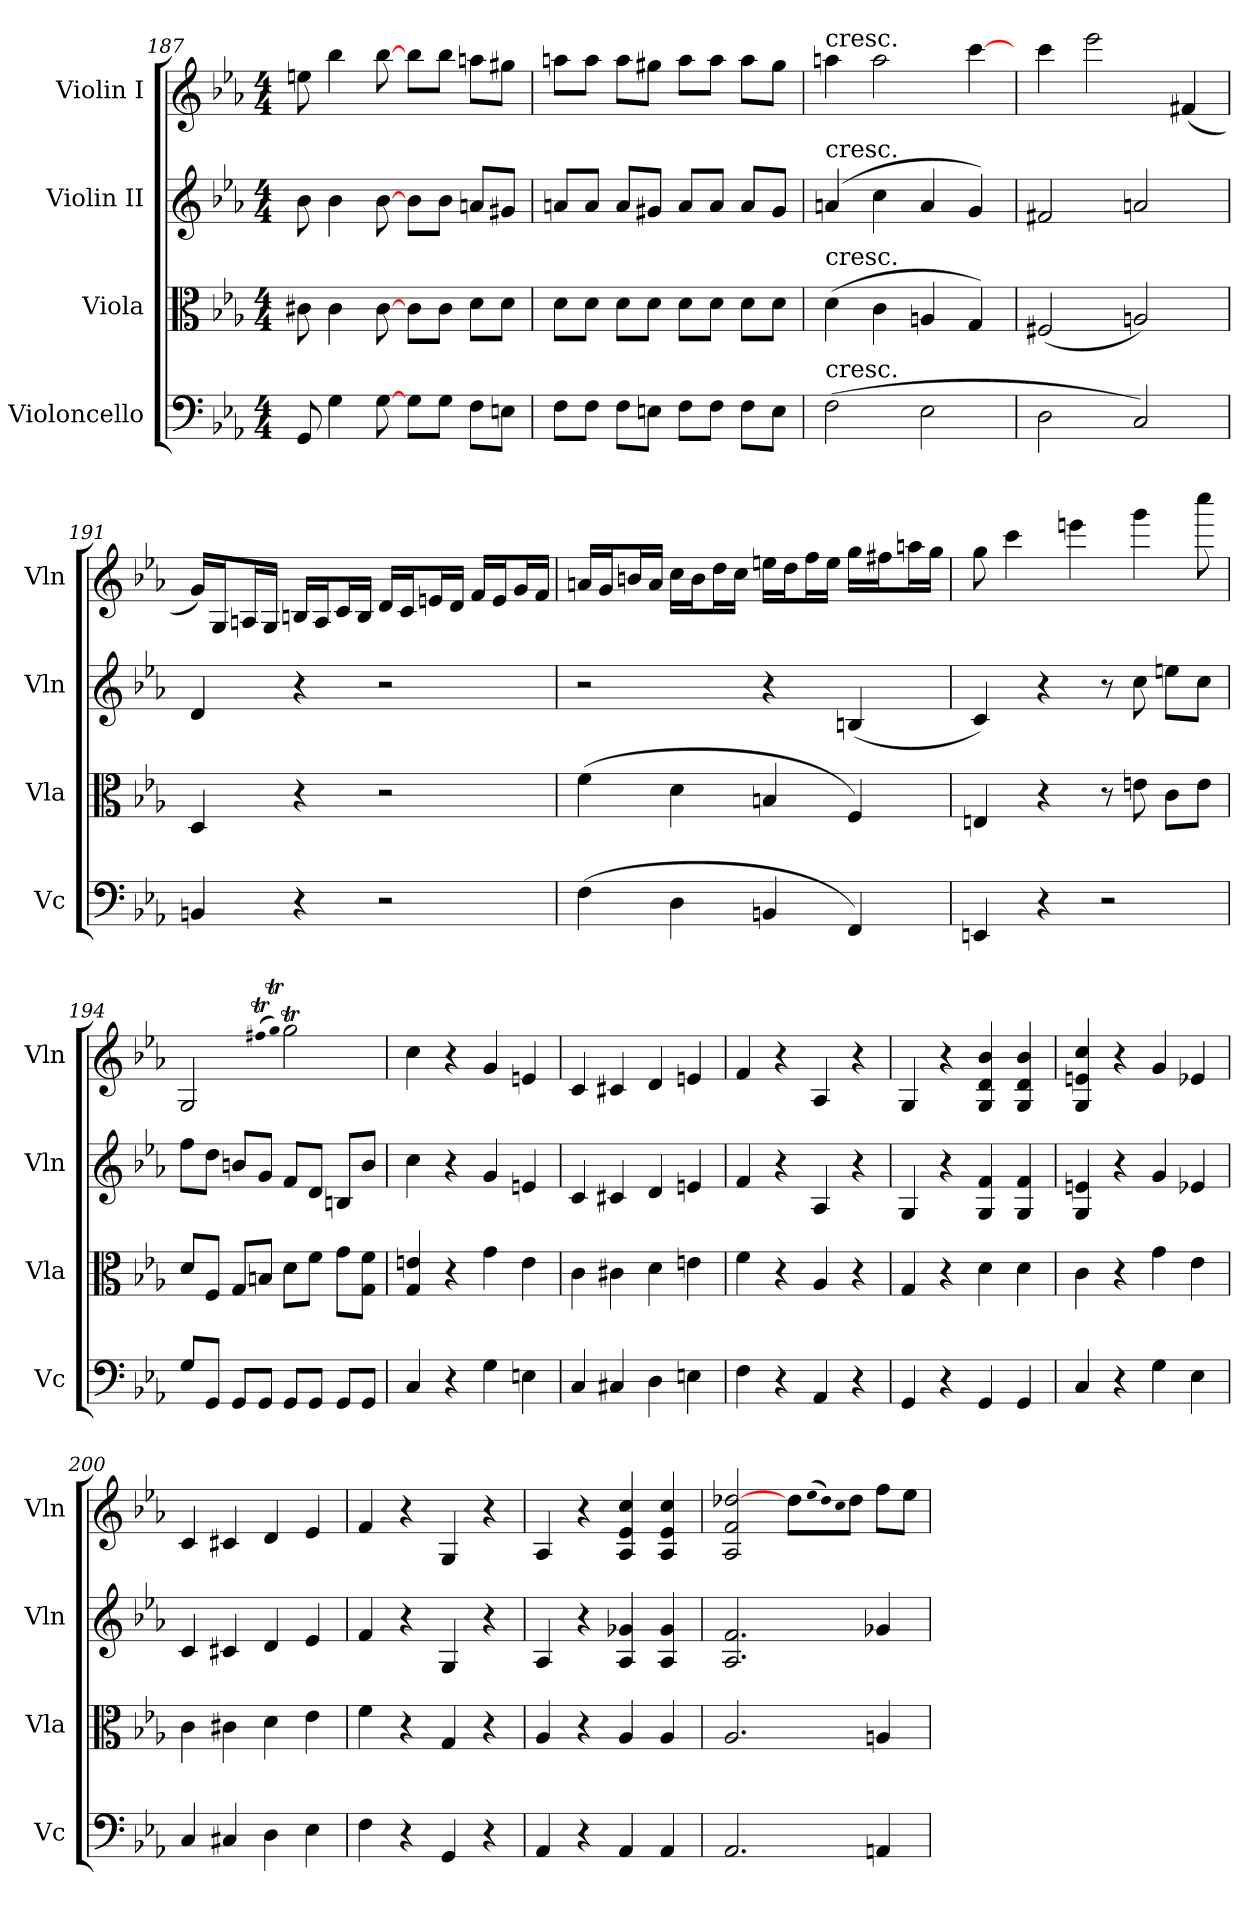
**kern	**kern	**kern	**kern
*part4	*part3	*part2	*part1
*staff4	*staff3	*staff2	*staff1
*I"Violoncello	*I"Viola	*I"Violin II	*I"Violin I
*I'Vc	*I'Vla	*I'Vln	*I'Vln
*clefF4	*clefC3	*clefG2	*clefG2
*k[b-e-a-]	*k[b-e-a-]	*k[b-e-a-]	*k[b-e-a-]
*c:	*c:	*c:	*c:
*M4/4	*M4/4	*M4/4	*M4/4
=187	=187	=187	=187
8GG	8c#X	8b-	8een
4G	4c#	4b-	4bb-
[8G	[8c#	[8b-	[8bb-
8G\L	8c#\L	8b-\L	8bb-\L
8G\J	8c#\J	8b-\J	8bb-\J
8F\L	8d\L	8an/L	8aan\L
8En\J	8d\J	8g#X/J	8gg#X\J
=188	=188	=188	=188
8F\L	8d\L	8an/L	8aan\L
8F\J	8d\J	8a/J	8aa\J
8F\L	8d\L	8a/L	8aa\L
8En\J	8d\J	8g#X/J	8gg#X\J
8F\L	8d\L	8a/L	8aa\L
8F\J	8d\J	8a/J	8aa\J
8F\L	8d\L	8a/L	8aa\L
8E\J	8d\J	8g#/J	8gg#\J
=189	=189	=189	=189
!	!	!	!LO:TX:a:t=cresc.
!	!	!LO:TX:a:t=cresc.	!
!	!LO:TX:a:t=cresc.	!	!
!LO:TX:a:t=cresc.	!	!	!
(2F	(4d	(4an	4aan
.	4c	4cc	2aa
2E-	4An	4a	.
.	4G)	4g)	[4ccc
=190	=190	=190	=190
2D	(2F#X	2f#X	4ccc
.	.	.	2eee-
2C)	2An)	2an	.
.	.	.	(4f#X
=191	=191	=191	=191
4BBn	4D	4d	16g/LL)
.	.	.	16G/J
.	.	.	16An/L
.	.	.	16G/JJ
4r	4r	4r	16Bn/LL
.	.	.	16A/J
.	.	.	16c/L
.	.	.	16B/JJ
2r	2r	2r	16d/LL
.	.	.	16c/J
.	.	.	16en/L
.	.	.	16d/JJ
.	.	.	16f/LL
.	.	.	16e/J
.	.	.	16g/L
.	.	.	16f/JJ
=192	=192	=192	=192
(4F	(4f	2r	16an/LL
.	.	.	16g/J
.	.	.	16bn/L
.	.	.	16a/JJ
4D	4d	.	16cc\LL
.	.	.	16b\J
.	.	.	16dd\L
.	.	.	16cc\JJ
4BBn	4Bn	4r	16een\LL
.	.	.	16dd\J
.	.	.	16ff\L
.	.	.	16ee\JJ
4FF)	4F)	(4Bn	16gg\LL
.	.	.	16ff#X\J
.	.	.	16aan\L
.	.	.	16gg\JJ
=193	=193	=193	=193
4EEn	4En	4c)	8gg
.	.	.	4ccc
4r	4r	4r	.
.	.	.	4eeen
2r	8r	8r	.
.	8en	8cc	4ggg
.	8c\L	8een\L	.
.	8e\J	8cc\J	8cccc
=194	=194	=194	=194
8G/L	8d/L	8ff\L	2G
8GG/J	8F/J	8dd\J	.
8GG/L	8G/L	8bn/L	.
8GG/J	8Bn/J	8g/J	.
.	.	.	(qqff#Xt
.	.	.	qqggt)
8GG/L	8d\L	8f/L	2ggt
8GG/J	8f\J	8d/J	.
8GG/L	8g\L	8Bn/L	.
8GG/J	8G\ 8f\J	8b/J	.
=195	=195	=195	=195
4C	4G 4en	4cc	4cc
4r	4r	4r	4r
4G	4g	4g	4g
4En	4e	4en	4en
=196	=196	=196	=196
4C	4c	4c	4c
4C#X	4c#X	4c#X	4c#X
4D	4d	4d	4d
4En	4en	4en	4en
=197	=197	=197	=197
4F	4f	4f	4f
4r	4r	4r	4r
4AA-	4A-	4A-	4A-
4r	4r	4r	4r
=198	=198	=198	=198
4GG	4G	4G	4G
4r	4r	4r	4r
4GG	4d	4G 4f	4G 4d 4b-
4GG	4d	4G 4f	4G 4d 4b-
=199	=199	=199	=199
4C	4c	4G 4en	4G 4en 4cc
4r	4r	4r	4r
4G	4g	4g	4g
4E-	4e-	4e-X	4e-X
=200	=200	=200	=200
4C	4c	4c	4c
4C#X	4c#X	4c#X	4c#X
4D	4d	4d	4d
4E-	4e-	4e-	4e-
=201	=201	=201	=201
4F	4f	4f	4f
4r	4r	4r	4r
4GG	4G	4G	4G
4r	4r	4r	4r
=202	=202	=202	=202
4AA-	4A-	4A-	4A-
4r	4r	4r	4r
4AA-	4A-	4A- 4g-X	4A- 4e- 4cc
4AA-	4A-	4A- 4g-	4A- 4e- 4cc
=203	=203	=203	=203
2.AA-	2.A-	2.A- 2.f	2A- 2f [2dd-X
.	.	.	8dd-\L
.	.	.	(qqee-
.	.	.	qqdd-)
.	.	.	qqcc
.	.	.	8dd-\J
4AAn	4An	4g-X	8ff\L
.	.	.	8ee-\J
=	=	=	=
*-	*-	*-	*-
